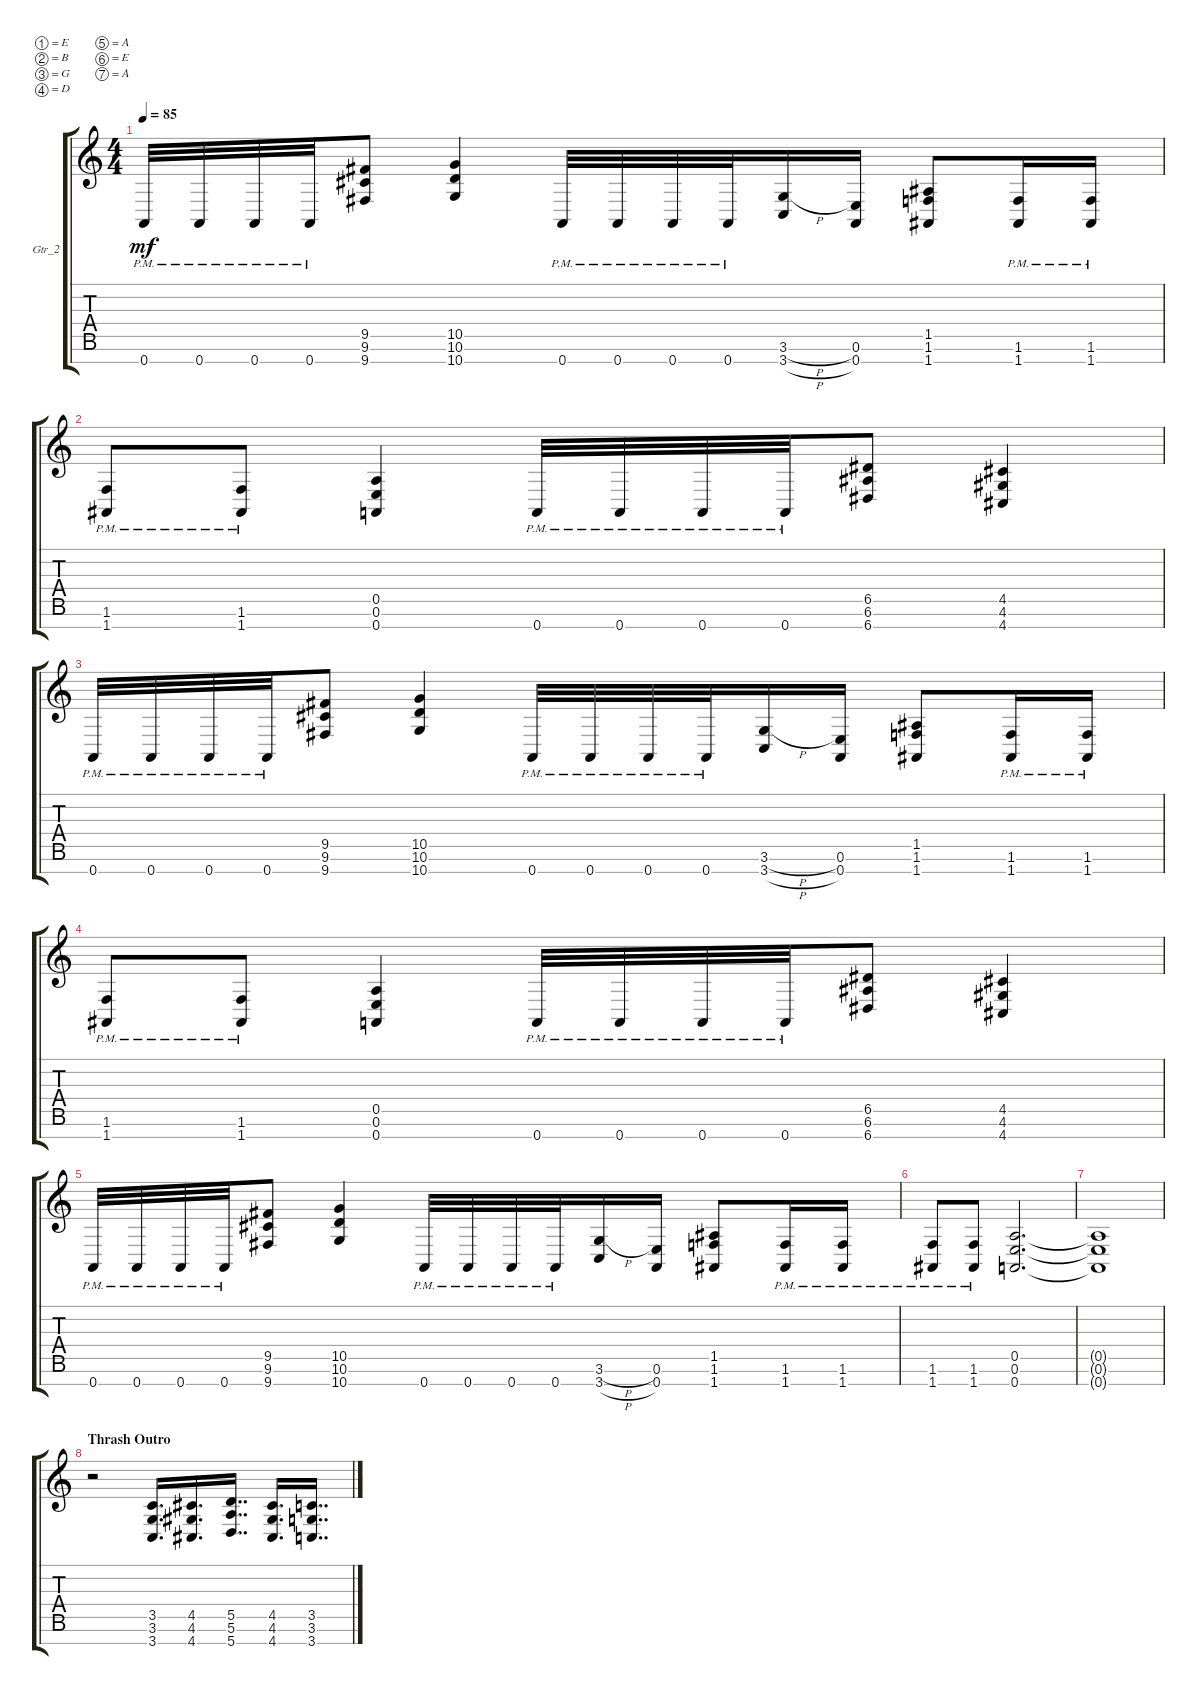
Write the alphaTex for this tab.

\defaultSystemsLayout 4
\bracketExtendMode groupsimilarinstruments
\firstSystemTrackNameOrientation horizontal
\otherSystemsTrackNameOrientation horizontal
\track ("Guitar_Right" "Gtr_2") {instrument distortionguitar}
\staff {score tabs}
\tuning (E4 B3 G3 D3 A2 E2 A1)
\ts (4 4)
\tempo 85
\clef g2
\scale
0.535236
\ks c
0.7{pm}.32{dy mf} 0.7{pm}.32 0.7{pm}.32 0.7{pm}.32 (9.7 9.6 9.5).8 (10.7 10.6 10.5).4 0.7{pm}.32 0.7{pm}.32 0.7{pm}.32 0.7{pm}.32 (3.7{h} 3.6{h}).16 (0.7 0.6).16 (1.7 1.6 1.5).8 (1.7{pm} 1.6{pm}).16 (1.7{pm} 1.6{pm}).16 |
\scale
0.464693 (1.7{pm} 1.6{pm}).8 (1.7{pm} 1.6{pm}).8 (0.7 0.6 0.5).4 0.7{pm}.32 0.7{pm}.32 0.7{pm}.32 0.7{pm}.32 (6.7 6.6 6.5).8 (4.7 4.6 4.5).4 |
\scale
0.538091 0.7{pm}.32 0.7{pm}.32 0.7{pm}.32 0.7{pm}.32 (9.7 9.6 9.5).8 (10.7 10.6 10.5).4 0.7{pm}.32 0.7{pm}.32 0.7{pm}.32 0.7{pm}.32 (3.7{h} 3.6{h}).16 (0.7 0.6).16 (1.7 1.6 1.5).8 (1.7{pm} 1.6{pm}).16 (1.7{pm} 1.6{pm}).16 |
\scale
0.461842 (1.7{pm} 1.6{pm}).8 (1.7{pm} 1.6{pm}).8 (0.7 0.6 0.5).4 0.7{pm}.32 0.7{pm}.32 0.7{pm}.32 0.7{pm}.32 (6.7 6.6 6.5).8 (4.7 4.6 4.5).4 |
0.7{pm}.32 0.7{pm}.32 0.7{pm}.32 0.7{pm}.32 (9.7 9.6 9.5).8 (10.7 10.6 10.5).4 0.7{pm}.32 0.7{pm}.32 0.7{pm}.32 0.7{pm}.32 (3.7{h} 3.6{h}).16 (0.7 0.6).16 (1.7 1.6 1.5).8 (1.7{pm} 1.6{pm}).16 (1.7{pm} 1.6{pm}).16 |
(1.7{pm} 1.6{pm}).8 (1.7{pm} 1.6{pm}).8 (0.7 0.6 0.5).2{d} |
(0.7{t} 0.6{t} 0.5{t}).1 |
\section ("" "Thrash Outro")
r.2 (3.7 3.5 3.6).16{d} (4.7 4.6 4.5).16{d} (5.7 5.6 5.5).16{dd} (4.7 4.5 4.6).16{d} (3.7 3.6 3.5).16{dd}
